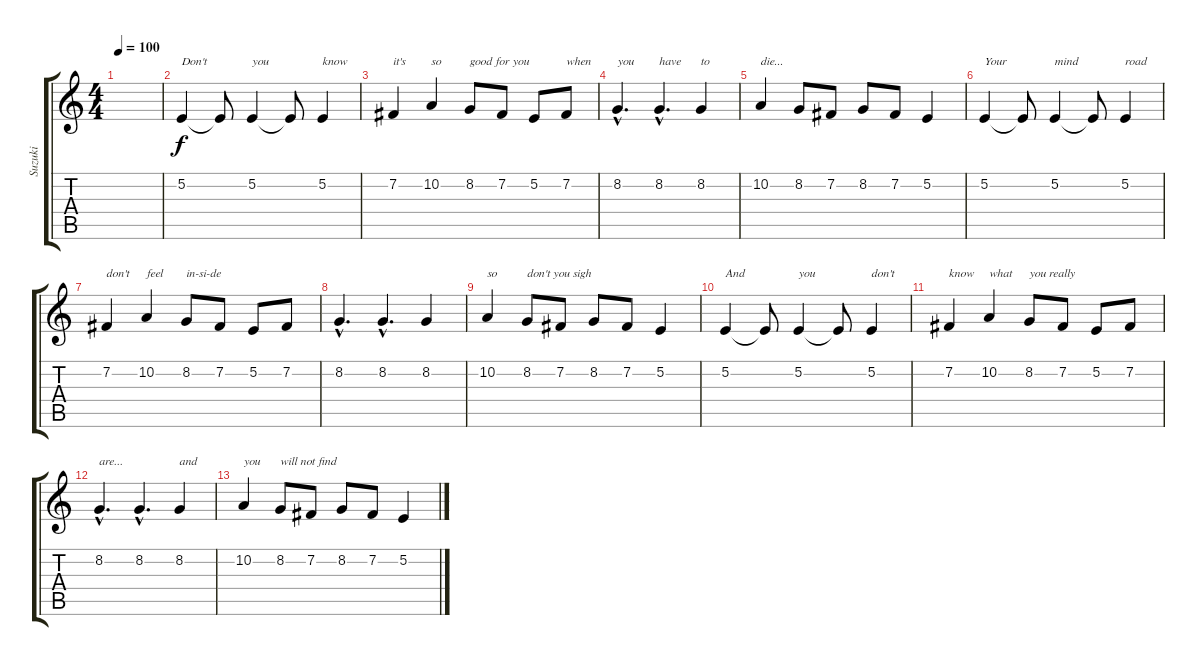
\track ("Suzuki" "Suzuki") {instrument oboe}
\staff {score tabs}
\tuning (E4 B3 G3 D3 A2 E2) {hide}
\ts (4 4)
\tempo 100
\clef g2
\ks c
|
5.2.4{txt "Don't"} 5.2{t}.8 5.2.4{txt "you"} 5.2{t}.8 5.2.4{txt "know"} |
7.2.4{txt "it's"} 10.2.4{txt "so"} 8.2.8{txt "good for you"} 7.2.8 5.2.8 7.2.8{txt "when"} |
8.2{hac}.4{d txt "you"} 8.2{hac}.4{d txt "have"} 8.2.4{txt "to"} |
10.2.4{txt "die..."} 8.2.8 7.2.8 8.2.8 7.2.8 5.2.4 |
5.2.4{txt "Your"} 5.2{t}.8 5.2.4{txt "mind"} 5.2{t}.8 5.2.4{txt "road"} |
7.2.4{txt "don't"} 10.2.4{txt "feel"} 8.2.8{txt "in-si-de"} 7.2.8 5.2.8 7.2.8 |
8.2{hac}.4{d} 8.2{hac}.4{d} 8.2.4 |
10.2.4{txt "so"} 8.2.8{txt "don't you sigh"} 7.2.8 8.2.8 7.2.8 5.2.4 |
5.2.4{txt "And"} 5.2{t}.8 5.2.4{txt "you"} 5.2{t}.8 5.2.4{txt "don't"} |
7.2.4{txt "know"} 10.2.4{txt "what"} 8.2.8{txt "you really"} 7.2.8 5.2.8 7.2.8 |
8.2{hac}.4{d txt "are..."} 8.2{hac}.4{d} 8.2.4{txt "and"} |
10.2.4{txt "you"} 8.2.8{txt "will not find"} 7.2.8 8.2.8 7.2.8 5.2.4
